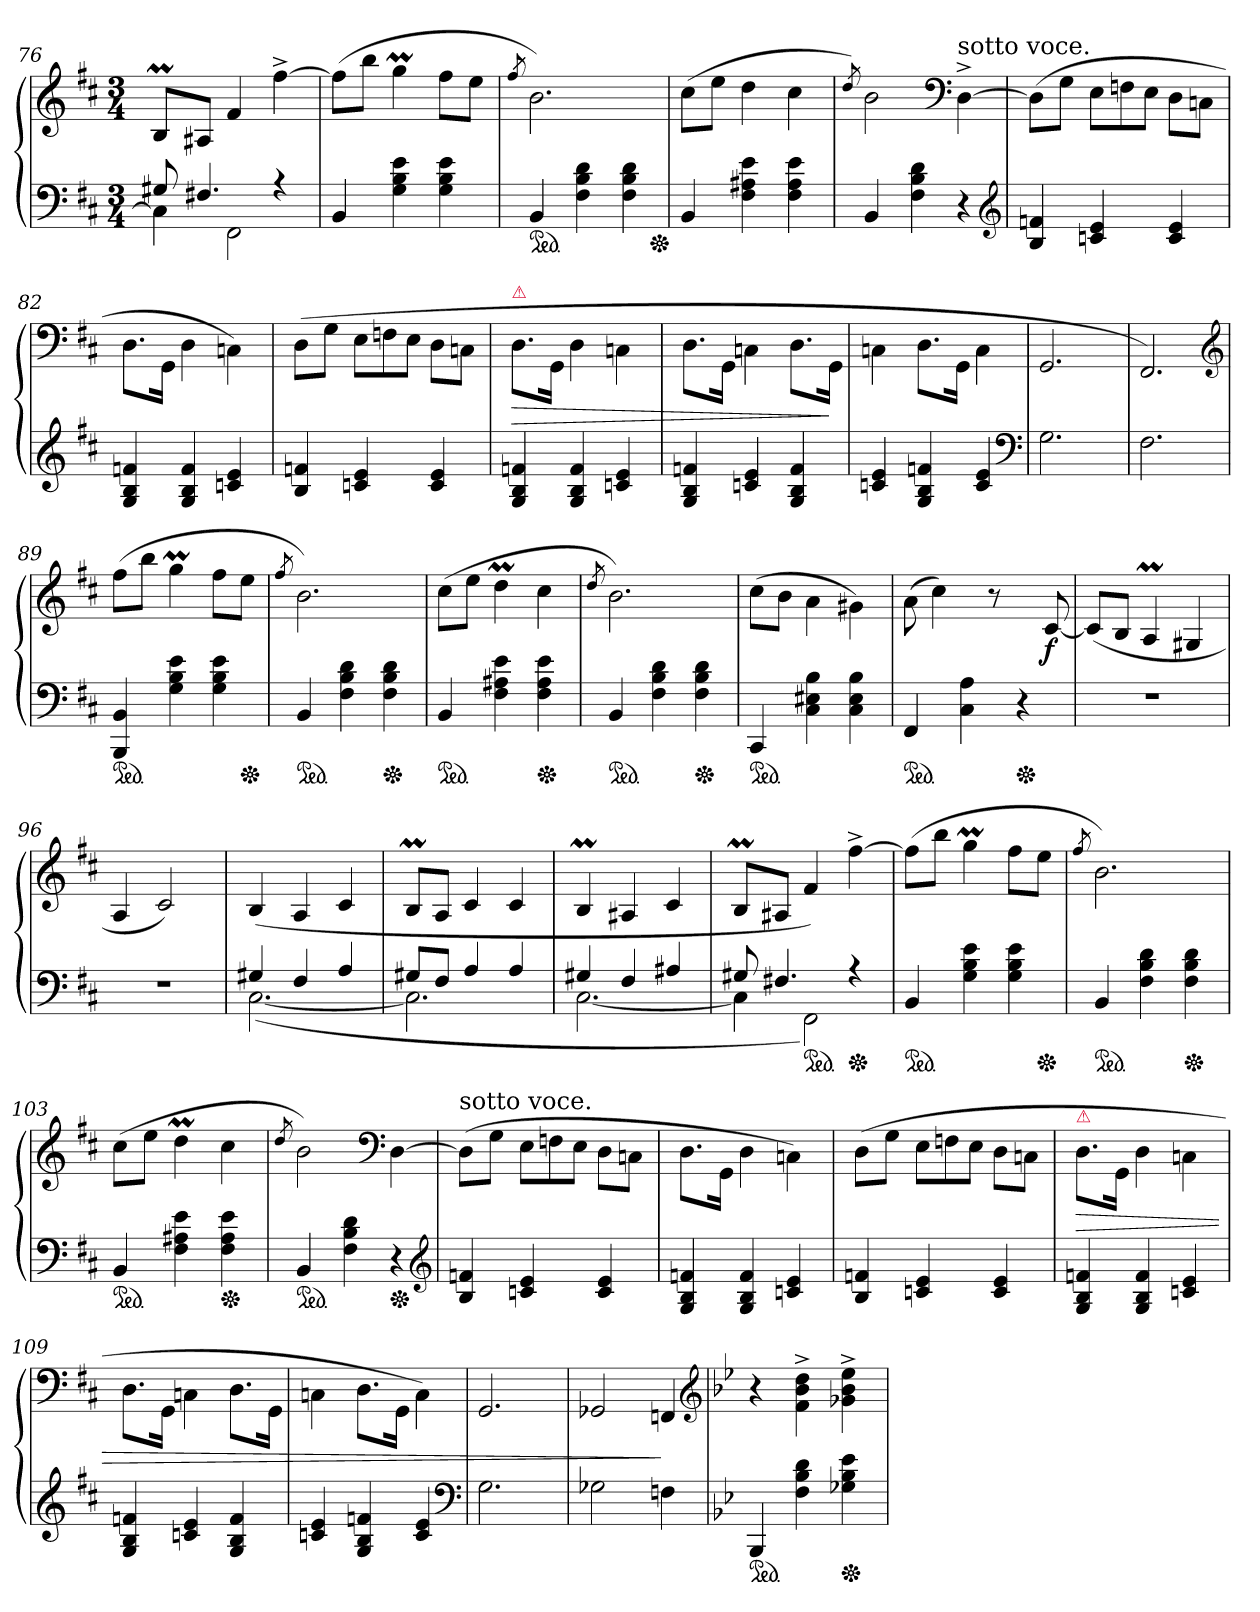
**kern	**kern	**dynam
*part1	*part1	*part1
*staff2	*staff1	*staff1/2
*clefF4	*clefG2	*
*k[f#c#]	*k[f#c#]	*
*M3/4	*M3/4	*
=76	=76	=76
*^	*	*
8G#X	4C#]	8BML	.
4.F#X	.	8A#XJ	.
.	2FF#	4f#	.
4r	.	[4ff#^	.
*v	*v	*	*
=77	=77	=77
4BB	(8ff#L]	.
.	8bbJ	.
4G 4B 4e	4ggM	.
4G 4B 4e	8ff#L	.
.	8eeJ	.
=78	=78	=78
.	8qff#/	.
*ped	*	*
4BB	2.b)	.
4F# 4B 4d	.	.
4F# 4B 4d	.	.
*Xped	*	*
=79	=79	=79
4BB	(>8cc#L	.
.	8eeJ	.
4F# 4A#X 4e	4dd	.
4F# 4A# 4e	4cc#	.
=80	=80	=80
.	8qdd/)	.
4BB	2b	.
4F# 4B 4d	.	.
*	*clefF4	*
!	!LO:TX:a:t=sotto voce.	!
4r	[4D^	.
*clefG2	*	*
=81	=81	=81
4B 4fn	(8DL]	.
.	8GJ	.
*	*Xtuplet	*
4cn 4e	12EL	.
.	12Fn	.
.	12EJ	.
4c 4e	8D\L	.
.	8CnJ	.
=82	=82	=82
4G 4B 4fn	8.D\L	.
.	16GG\Jk	.
4G 4B 4f	4D	.
4cn 4e	4Cn\)	.
=83	=83	=83
4B 4fn	(>8DL	.
.	8GJ	.
4cn 4e	12EL	.
.	12Fn	.
.	12EJ	.
4c 4e	8D\L	.
.	8CnJ	.
=84	=84	=84
!	!LO:TX:a:color=crimson:t=⚠	!
!	!	!LO:HP:b
4G 4B 4fn	8.D\L	>
.	16GGJk	.
4G 4B 4f	4D	.
4cn 4e	4Cn\	.
=85	=85	=85
4G 4B 4fn	8.D\L	.
.	16GGJk	.
4cn 4e	4Cn\	.
4G 4B 4f	8.D\L	.
.	16GGJk	]
=86	=86	=86
4cn 4e	4Cn\	.
4G 4B 4fn	8.D\L	.
.	16GGJk	.
4c 4e	4C\	.
*clefF4	*	*
=87	=87	=87
2.G	2.GG	.
=88	=88	=88
2.F#	2.FF#)	.
*	*clefG2	*
=89	=89	=89
*ped	*	*
4BBB 4BB	(8ff#L	.
.	8bbJ	.
4G 4B 4e	4ggM	.
4G 4B 4e	8ff#L	.
*Xped	*	*
.	8eeJ	.
=90	=90	=90
.	8qff#/	.
*ped	*	*
4BB	2.b)	.
4F# 4B 4d	.	.
*Xped	*	*
4F# 4B 4d	.	.
=91	=91	=91
*ped	*	*
4BB	(8cc#L	.
.	8eeJ	.
4F# 4A#X 4e	4ddM	.
*Xped	*	*
4F# 4A# 4e	4cc#	.
=92	=92	=92
.	8qdd/	.
*ped	*	*
4BB	2.b)	.
4F# 4B 4d	.	.
*Xped	*	*
4F# 4B 4d	.	.
=93	=93	=93
*ped	*	*
4CC#	(8cc#L	.
.	8bJ	.
4C# 4E#X 4B	4a\	.
4C# 4E# 4B	4g#X\)	.
=94	=94	=94
*ped	*	*
4FF#	(8a\	.
.	4cc#)	.
4C# 4A	.	.
.	8r	.
*Xped	*	*
4r	8ryy	.
.	[8c#	f
=95	=95	=95
2.r	(8c#L]	.
.	8BJ	.
.	4AM	.
.	4G#X	.
=96	=96	=96
2.r	4A	.
.	2c#)	.
=97	=97	=97
*^	*	*
4G#X	([2.C#	(<4B	.
4F#	.	4A	.
4A	.	4c#	.
=98	=98	=98	=98
8G#XL	2.C#]	8BML	.
8F#J	.	8AJ	.
4A	.	4c#	.
4A	.	4c#	.
=99	=99	=99	=99
4G#X	[2.C#	4BM	.
4F#	.	4A#X	.
4A#X	.	4c#	.
=100	=100	=100	=100
8G#X	4C#]	8BML	.
4.F#X	.	8A#XJ	.
*ped	*	*	*
.	2FF#)	4f#)	.
*Xped	*	*	*
4r	.	[4ff#^	.
*v	*v	*	*
=101	=101	=101
*ped	*	*
4BB	(8ff#L]	.
.	8bbJ	.
4G 4B 4e	4ggM	.
4G 4B 4e	8ff#L	.
*Xped	*	*
.	8eeJ	.
=102	=102	=102
.	8qff#/	.
*ped	*	*
4BB	2.b)	.
4F# 4B 4d	.	.
*Xped	*	*
4F# 4B 4d	.	.
=103	=103	=103
*ped	*	*
4BB	(8cc#L	.
.	8eeJ	.
4F# 4A#X 4e	4ddM	.
*Xped	*	*
4F# 4A# 4e	4cc#	.
=104	=104	=104
.	8qdd/	.
*ped	*	*
4BB	2b)	.
4F# 4B 4d	.	.
*	*clefF4	*
*Xped	*	*
4r	[4D	.
*clefG2	*	*
=105	=105	=105
!	!LO:TX:a:t=sotto voce.	!
4B 4fn	(8DL]	.
.	8GJ	.
4cn 4e	12EL	.
.	12Fn	.
.	12EJ	.
4c 4e	8D\L	.
.	8Cn\J	.
=106	=106	=106
4G 4B 4fn	8.D\L	.
.	16GG\Jk	.
4G 4B 4f	4D	.
4cn 4e	4Cn\)	.
=107	=107	=107
4B 4fn	(8DL	.
.	8GJ	.
4cn 4e	12EL	.
.	12Fn	.
.	12EJ	.
4c 4e	8D\L	.
.	8Cn\J	.
=108	=108	=108
!	!LO:TX:a:color=crimson:t=⚠	!
!	!	!LO:HP:b
4G 4B 4fn	8.D\L	>
.	16GG\Jk	.
4G 4B 4f	4D	.
4cn 4e	4Cn\	.
=109	=109	=109
4G 4B 4fn	8.D\L	.
.	16GG\Jk	.
4cn 4e	4Cn\	.
4G 4B 4f	8.D\L	.
.	16GG\Jk	.
=110	=110	=110
4cn 4e	4Cn\	.
4G 4B 4fn	8.D\L	.
.	16GG\Jk	.
4c 4e	4C\)	.
*clefF4	*	*
=111	=111	=111
2.G	2.GG	.
=112	=112	=112
2G-X	2GG-X	.
4Fn	4FFn	]
*	*clefG2	*
=113	=113	=113
*k[b-e-]	*k[b-e-]	*
*ped	*	*
4BBB-	4r	.
4F 4B- 4d	4f^\ 4b-^\ 4dd^\	.
*Xped	*	*
4G-X 4B- 4e-	4g-X^ 4b-^ 4ee-^	.
=	=	=
*-	*-	*-
